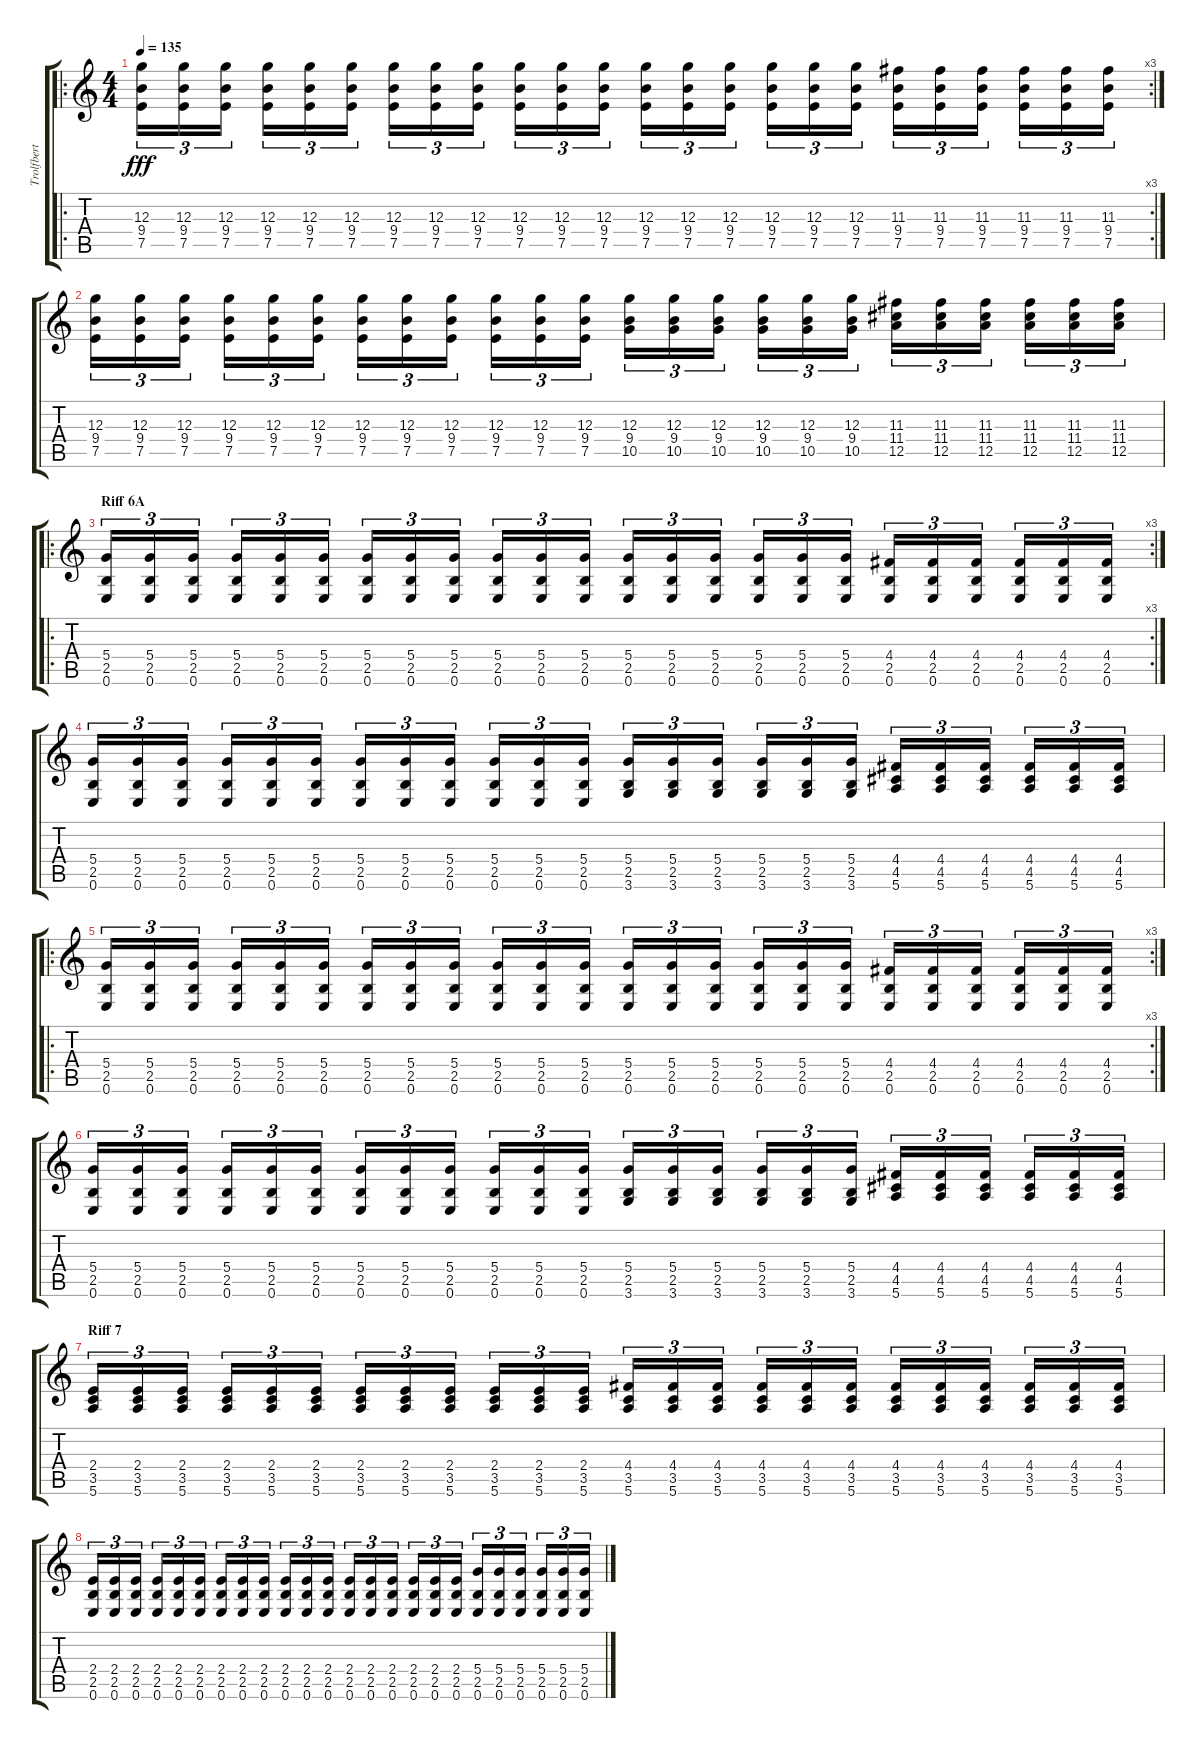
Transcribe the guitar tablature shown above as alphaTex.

\track ("Trolfbert Guitar 1" "Trolfbert ") {instrument distortionguitar}
\staff {score tabs}
\tuning (E4 B3 G3 D3 A2 E2) {hide}
\ro
\rc 3
\ts (4 4)
\tempo 135
\clef g2
\ks c
(12.3 9.4 7.5).16{tu (3 2) dy fff balance 16 instrument distortionguitar} (12.3 9.4 7.5).16{tu (3 2)} (12.3 9.4 7.5).16{tu (3 2)} (12.3 9.4 7.5).16{tu (3 2)} (12.3 9.4 7.5).16{tu (3 2)} (12.3 9.4 7.5).16{tu (3 2)} (12.3 9.4 7.5).16{tu (3 2)} (12.3 9.4 7.5).16{tu (3 2)} (12.3 9.4 7.5).16{tu (3 2)} (12.3 9.4 7.5).16{tu (3 2)} (12.3 9.4 7.5).16{tu (3 2)} (12.3 9.4 7.5).16{tu (3 2)} (12.3 9.4 7.5).16{tu (3 2)} (12.3 9.4 7.5).16{tu (3 2)} (12.3 9.4 7.5).16{tu (3 2)} (12.3 9.4 7.5).16{tu (3 2)} (12.3 9.4 7.5).16{tu (3 2)} (12.3 9.4 7.5).16{tu (3 2)} (11.3 9.4 7.5).16{tu (3 2)} (11.3 9.4 7.5).16{tu (3 2)} (11.3 9.4 7.5).16{tu (3 2)} (11.3 9.4 7.5).16{tu (3 2)} (11.3 9.4 7.5).16{tu (3 2)} (11.3 9.4 7.5).16{tu (3 2)} |
(12.3 9.4 7.5).16{tu (3 2) instrument distortionguitar} (12.3 9.4 7.5).16{tu (3 2)} (12.3 9.4 7.5).16{tu (3 2)} (12.3 9.4 7.5).16{tu (3 2)} (12.3 9.4 7.5).16{tu (3 2)} (12.3 9.4 7.5).16{tu (3 2)} (12.3 9.4 7.5).16{tu (3 2)} (12.3 9.4 7.5).16{tu (3 2)} (12.3 9.4 7.5).16{tu (3 2)} (12.3 9.4 7.5).16{tu (3 2)} (12.3 9.4 7.5).16{tu (3 2)} (12.3 9.4 7.5).16{tu (3 2)} (12.3 9.4 10.5).16{tu (3 2)} (12.3 9.4 10.5).16{tu (3 2)} (12.3 9.4 10.5).16{tu (3 2)} (12.3 9.4 10.5).16{tu (3 2)} (12.3 9.4 10.5).16{tu (3 2)} (12.3 9.4 10.5).16{tu (3 2)} (11.3 11.4 12.5).16{tu (3 2)} (11.3 11.4 12.5).16{tu (3 2)} (11.3 11.4 12.5).16{tu (3 2)} (11.3 11.4 12.5).16{tu (3 2)} (11.3 11.4 12.5).16{tu (3 2)} (11.3 11.4 12.5).16{tu (3 2)} |
\ro
\rc 3
\section ("" "Riff 6A")
(5.4 2.5 0.6).16{tu (3 2)} (5.4 2.5 0.6).16{tu (3 2)} (5.4 2.5 0.6).16{tu (3 2)} (5.4 2.5 0.6).16{tu (3 2)} (5.4 2.5 0.6).16{tu (3 2)} (5.4 2.5 0.6).16{tu (3 2)} (5.4 2.5 0.6).16{tu (3 2)} (5.4 2.5 0.6).16{tu (3 2)} (5.4 2.5 0.6).16{tu (3 2)} (5.4 2.5 0.6).16{tu (3 2)} (5.4 2.5 0.6).16{tu (3 2)} (5.4 2.5 0.6).16{tu (3 2)} (5.4 2.5 0.6).16{tu (3 2)} (5.4 2.5 0.6).16{tu (3 2)} (5.4 2.5 0.6).16{tu (3 2)} (5.4 2.5 0.6).16{tu (3 2)} (5.4 2.5 0.6).16{tu (3 2)} (5.4 2.5 0.6).16{tu (3 2)} (4.4 2.5 0.6).16{tu (3 2)} (4.4 2.5 0.6).16{tu (3 2)} (4.4 2.5 0.6).16{tu (3 2)} (4.4 2.5 0.6).16{tu (3 2)} (4.4 2.5 0.6).16{tu (3 2)} (4.4 2.5 0.6).16{tu (3 2)} |
(5.4 2.5 0.6).16{tu (3 2)} (5.4 2.5 0.6).16{tu (3 2)} (5.4 2.5 0.6).16{tu (3 2)} (5.4 2.5 0.6).16{tu (3 2)} (5.4 2.5 0.6).16{tu (3 2)} (5.4 2.5 0.6).16{tu (3 2)} (5.4 2.5 0.6).16{tu (3 2)} (5.4 2.5 0.6).16{tu (3 2)} (5.4 2.5 0.6).16{tu (3 2)} (5.4 2.5 0.6).16{tu (3 2)} (5.4 2.5 0.6).16{tu (3 2)} (5.4 2.5 0.6).16{tu (3 2)} (5.4 2.5 3.6).16{tu (3 2)} (5.4 2.5 3.6).16{tu (3 2)} (5.4 2.5 3.6).16{tu (3 2)} (5.4 2.5 3.6).16{tu (3 2)} (5.4 2.5 3.6).16{tu (3 2)} (5.4 2.5 3.6).16{tu (3 2)} (4.4 4.5 5.6).16{tu (3 2)} (4.4 4.5 5.6).16{tu (3 2)} (4.4 4.5 5.6).16{tu (3 2)} (4.4 4.5 5.6).16{tu (3 2)} (4.4 4.5 5.6).16{tu (3 2)} (4.4 4.5 5.6).16{tu (3 2)} |
\ro
\rc 3
(5.4 2.5 0.6).16{tu (3 2)} (5.4 2.5 0.6).16{tu (3 2)} (5.4 2.5 0.6).16{tu (3 2)} (5.4 2.5 0.6).16{tu (3 2)} (5.4 2.5 0.6).16{tu (3 2)} (5.4 2.5 0.6).16{tu (3 2)} (5.4 2.5 0.6).16{tu (3 2)} (5.4 2.5 0.6).16{tu (3 2)} (5.4 2.5 0.6).16{tu (3 2)} (5.4 2.5 0.6).16{tu (3 2)} (5.4 2.5 0.6).16{tu (3 2)} (5.4 2.5 0.6).16{tu (3 2)} (5.4 2.5 0.6).16{tu (3 2)} (5.4 2.5 0.6).16{tu (3 2)} (5.4 2.5 0.6).16{tu (3 2)} (5.4 2.5 0.6).16{tu (3 2)} (5.4 2.5 0.6).16{tu (3 2)} (5.4 2.5 0.6).16{tu (3 2)} (4.4 2.5 0.6).16{tu (3 2)} (4.4 2.5 0.6).16{tu (3 2)} (4.4 2.5 0.6).16{tu (3 2)} (4.4 2.5 0.6).16{tu (3 2)} (4.4 2.5 0.6).16{tu (3 2)} (4.4 2.5 0.6).16{tu (3 2)} |
(5.4 2.5 0.6).16{tu (3 2)} (5.4 2.5 0.6).16{tu (3 2)} (5.4 2.5 0.6).16{tu (3 2)} (5.4 2.5 0.6).16{tu (3 2)} (5.4 2.5 0.6).16{tu (3 2)} (5.4 2.5 0.6).16{tu (3 2)} (5.4 2.5 0.6).16{tu (3 2)} (5.4 2.5 0.6).16{tu (3 2)} (5.4 2.5 0.6).16{tu (3 2)} (5.4 2.5 0.6).16{tu (3 2)} (5.4 2.5 0.6).16{tu (3 2)} (5.4 2.5 0.6).16{tu (3 2)} (5.4 2.5 3.6).16{tu (3 2)} (5.4 2.5 3.6).16{tu (3 2)} (5.4 2.5 3.6).16{tu (3 2)} (5.4 2.5 3.6).16{tu (3 2)} (5.4 2.5 3.6).16{tu (3 2)} (5.4 2.5 3.6).16{tu (3 2)} (4.4 4.5 5.6).16{tu (3 2)} (4.4 4.5 5.6).16{tu (3 2)} (4.4 4.5 5.6).16{tu (3 2)} (4.4 4.5 5.6).16{tu (3 2)} (4.4 4.5 5.6).16{tu (3 2)} (4.4 4.5 5.6).16{tu (3 2)} |
\section ("" "Riff 7")
(2.4 3.5 5.6).16{tu (3 2)} (2.4 3.5 5.6).16{tu (3 2)} (2.4 3.5 5.6).16{tu (3 2)} (2.4 3.5 5.6).16{tu (3 2)} (2.4 3.5 5.6).16{tu (3 2)} (2.4 3.5 5.6).16{tu (3 2)} (2.4 3.5 5.6).16{tu (3 2)} (2.4 3.5 5.6).16{tu (3 2)} (2.4 3.5 5.6).16{tu (3 2)} (2.4 3.5 5.6).16{tu (3 2)} (2.4 3.5 5.6).16{tu (3 2)} (2.4 3.5 5.6).16{tu (3 2)} (4.4 3.5 5.6).16{tu (3 2)} (4.4 3.5 5.6).16{tu (3 2)} (4.4 3.5 5.6).16{tu (3 2)} (4.4 3.5 5.6).16{tu (3 2)} (4.4 3.5 5.6).16{tu (3 2)} (4.4 3.5 5.6).16{tu (3 2)} (4.4 3.5 5.6).16{tu (3 2)} (4.4 3.5 5.6).16{tu (3 2)} (4.4 3.5 5.6).16{tu (3 2)} (4.4 3.5 5.6).16{tu (3 2)} (4.4 3.5 5.6).16{tu (3 2)} (4.4 3.5 5.6).16{tu (3 2)} |
(2.4 2.5 0.6).16{tu (3 2)} (2.4 2.5 0.6).16{tu (3 2)} (2.4 2.5 0.6).16{tu (3 2)} (2.4 2.5 0.6).16{tu (3 2)} (2.4 2.5 0.6).16{tu (3 2)} (2.4 2.5 0.6).16{tu (3 2)} (2.4 2.5 0.6).16{tu (3 2)} (2.4 2.5 0.6).16{tu (3 2)} (2.4 2.5 0.6).16{tu (3 2)} (2.4 2.5 0.6).16{tu (3 2)} (2.4 2.5 0.6).16{tu (3 2)} (2.4 2.5 0.6).16{tu (3 2)} (2.4 2.5 0.6).16{tu (3 2)} (2.4 2.5 0.6).16{tu (3 2)} (2.4 2.5 0.6).16{tu (3 2)} (2.4 2.5 0.6).16{tu (3 2)} (2.4 2.5 0.6).16{tu (3 2)} (2.4 2.5 0.6).16{tu (3 2)} (5.4 2.5 0.6).16{tu (3 2)} (5.4 2.5 0.6).16{tu (3 2)} (5.4 2.5 0.6).16{tu (3 2)} (5.4 2.5 0.6).16{tu (3 2)} (5.4 2.5 0.6).16{tu (3 2)} (5.4 2.5 0.6).16{tu (3 2)}
